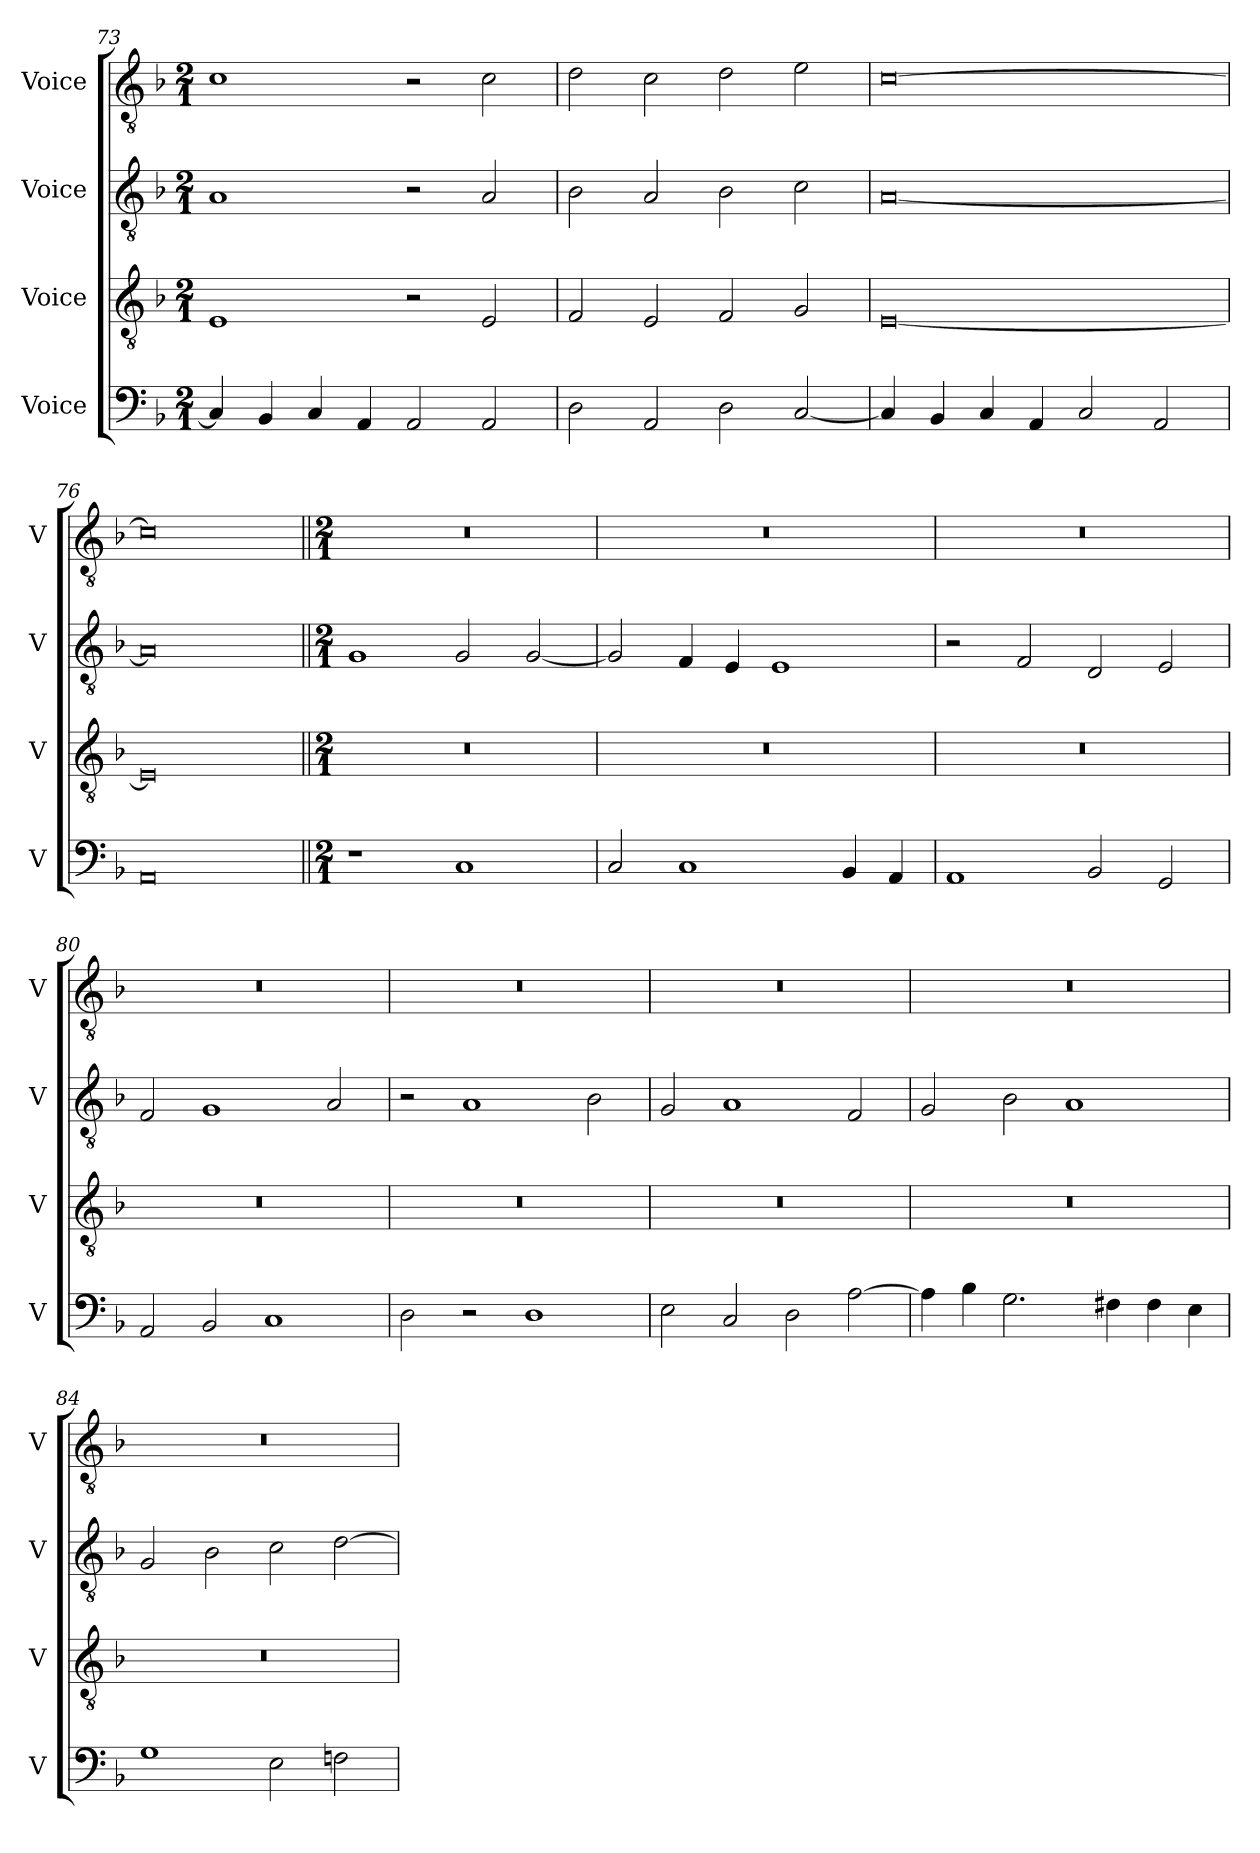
**kern	**kern	**kern	**kern
*part4	*part3	*part2	*part1
*staff4	*staff3	*staff2	*staff1
*I"Voice	*I"Voice	*I"Voice	*I"Voice
*I'V	*I'V	*I'V	*I'V
!!LO:PB:g=z
*clefF4	*clefGv2	*clefGv2	*clefGv2
*k[b-]	*k[b-]	*k[b-]	*k[b-]
*M2/1	*M2/1	*M2/1	*M2/1
=73	=73	=73	=73
4C/]	1E	1A	1c
4BB-/	.	.	.
4C/	.	.	.
4AA/	.	.	.
2AA/	2r	2r	2r
2AA/	2E/	2A/	2c\
=74	=74	=74	=74
2D\	2F/	2B-\	2d\
2AA/	2E/	2A/	2c\
2D\	2F/	2B-\	2d\
[2C/	2G/	2c\	2e\
=75	=75	=75	=75
4C/]	[0E	[0A	[0c
4BB-/	.	.	.
4C/	.	.	.
4AA/	.	.	.
2C/	.	.	.
2AA/	.	.	.
=76	=76	=76	=76
0AA	0E]	0A]	0c]
!!LO:LB:g=z
=77||	=77||	=77||	=77||
*M2/1	*M2/1	*M2/1	*M2/1
1r	0r	1G	0r
1C	.	2G/	.
.	.	[2G/	.
=78	=78	=78	=78
2C/	0r	2G/]	0r
1C	.	4F/	.
.	.	4E/	.
.	.	1E	.
4BB-/	.	.	.
4AA/	.	.	.
=79	=79	=79	=79
1AA	0r	2r	0r
.	.	2F/	.
2BB-/	.	2D/	.
2GG/	.	2E/	.
=80	=80	=80	=80
2AA/	0r	2F/	0r
2BB-/	.	1G	.
1C	.	.	.
.	.	2A/	.
!!LO:LB:g=z
=81	=81	=81	=81
2D\	0r	2r	0r
2r	.	1A	.
1D	.	.	.
.	.	2B-\	.
=82	=82	=82	=82
2E\	0r	2G/	0r
2C/	.	1A	.
2D\	.	.	.
[2A\	.	2F/	.
=83	=83	=83	=83
4A\]	0r	2G/	0r
4B-\	.	.	.
2.G\	.	2B-\	.
.	.	1A	.
4F#X\	.	.	.
4F#\	.	.	.
4E\	.	.	.
=84	=84	=84	=84
1G	0r	2G/	0r
.	.	2B-\	.
2E\	.	2c\	.
2Fn\	.	[2d\	.
=	=	=	=
*-	*-	*-	*-
